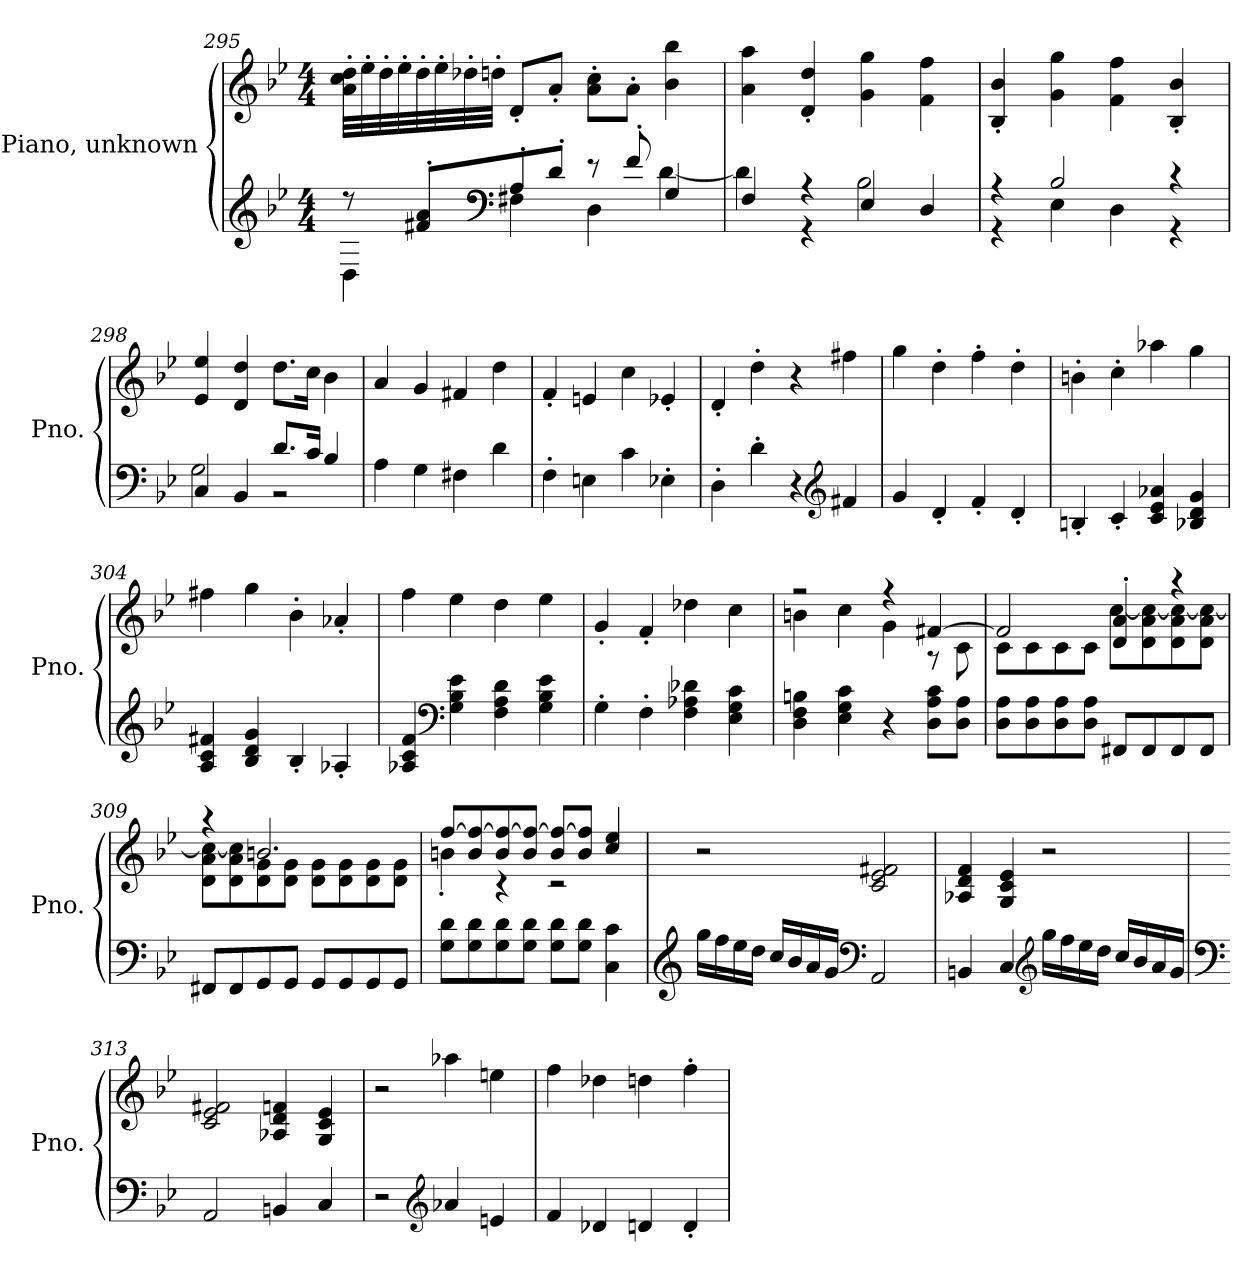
**kern	**kern
*part1	*part1
*staff2	*staff1
*I"Piano, unknown	*
*I'Pno.	*
!!LO:LB:g=z
*clefG2	*clefG2
*k[b-e-]	*k[b-e-]
*M4/4	*M4/4
=295	=295
*^	*
8r	4D\	32a\' 32cc\' 32dd\'LLL
.	.	32ee-'\
.	.	32dd'\
.	.	32ee-'\
8f#X/' 8a/'L	.	32dd'\
.	.	32ee-'\
.	.	32dd-X'\
.	.	32ddn'\JJJ
*clefF4	*	*
8A'/	4F#X\	8d'/L
8d'/J	.	8a'/J
8r	4D\	8a\' 8cc\'L
8f#'/	.	8a'\J
4G/	[4d\	4b-\ 4bb-\
=296	=296	=296
4F/	4d\]	4a\ 4aa\
4r	4r	4d/' 4dd/'
4E-/	2B-\	4g\ 4gg\
4D/	.	4f\ 4ff\
=297	=297	=297
4r	4r	4B-/' 4b-/'
2B-/	4E-\	4g\ 4gg\
.	4D\	4f\ 4ff\
4r	4r	4B-/' 4b-/'
=298	=298	=298
4C/	2G\	4e-/ 4ee-/
4BB-/	.	4d/ 4dd/
8.d/L	2r	8.dd\L
16c/Jk	.	16cc\Jk
4B-/	.	4b-\
*v	*v	*
=299	=299
4A\	4a/
4G\	4g/
4F#X\	4f#X/
4d\	4dd\
!!LO:LB:g=z
=300	=300
4F'\	4f'/
4En\	4en/
4c\	4cc\
4E-X'\	4e-X'/
=301	=301
4D'\	4d'/
4d'\	4dd'\
4r	4r
*clefG2	*
4f#X/	4ff#X\
=302	=302
4g/	4gg\
4d'/	4dd'\
4f'/	4ff'\
4d'/	4dd'\
=303	=303
4Bn'/	4bn'\
4c'/	4cc'\
4c/ 4e-/ 4a-X/	4aa-X\
4B-X/ 4d/ 4g/	4gg\
=304	=304
4A/ 4c/ 4f#X/	4ff#X\
4B-/ 4d/ 4g/	4gg\
4B-'/	4b-'\
4A-X'/	4a-X'/
=305	=305
4A-X/ 4c/ 4f/	4ff\
*clefF4	*
4G\ 4B-\ 4e-\	4ee-\
4F\ 4A-\ 4d\	4dd\
4G\ 4B-\ 4e-\	4ee-\
!!LO:PB:g=z
=306	=306
4G'\	4g'/
4F'\	4f'/
4F\ 4A-X\ 4d-X\	4dd-X\
4E-\ 4G\ 4c\	4cc\
=307	=307
*	*^
4D\ 4F\ 4Bn\	2r	4bn\
4E-\ 4G\ 4c\	.	4cc\
4r	4r	4g\
8D\ 8A\ 8c\L	[4f#X/	8r
8D\ 8A\J	.	8c\
=308	=308	=308
8D\ 8A\L	2f#/]	8c\L
8D\ 8A\	.	8c\
8D\ 8A\	.	8c\
8D\ 8A\J	.	8c\J
8FF#X/L	4d/' 4a/'	[8cc\L
8FF#/	.	8d\ 8a\ 8cc\_
8FF#/	4r	8d\ 8a\ 8cc\_
8FF#/J	.	8d\ 8a\ 8cc\_J
=309	=309	=309
8FF#X/L	4r	8d\ 8a\ 8cc\_L
8FF#/	.	8d\ 8a\ 8cc\]
8GG/	2.bn/	8d\ 8g\
8GG/J	.	8d\ 8g\J
8GG/L	.	8d\ 8g\L
8GG/	.	8d\ 8g\
8GG/	.	8d\ 8g\
8GG/J	.	8d\ 8g\J
!!LO:LB:g=z	!!
=310	=310	=310
8G\ 8d\L	[8ff/L	4bn'\
8G\ 8d\	8b/ 8ff/_	.
8G\ 8d\	8b/ 8ff/_	4r
8G\ 8d\J	8b/ 8ff/_J	.
8G\ 8d\L	8b/ 8ff/_L	2r
8G\ 8d\J	8b/ 8ff/]J	.
4C\ 4c\	4cc/ 4ee-/	.
*	*v	*v
=311	=311
*clefG2	*
16gg\LL	2r
16ff\	.
16ee-\	.
16dd\JJ	.
16cc/LL	.
16b-/	.
16a/	.
16g/JJ	.
*clefF4	*
2AA/	2c/ 2e-/ 2f#X/
=312	=312
4BBn/	4A-X/ 4d/ 4f/
4C/	4G/ 4c/ 4e-/
*clefG2	*
16gg\LL	2r
16ff\	.
16ee-\	.
16dd\JJ	.
16cc/LL	.
16b-/	.
16a/	.
16g/JJ	.
=313	=313
*clefF4	*
2AA/	2c/ 2e-/ 2f#X/
4BBn/	4A-X/ 4d/ 4fn/
4C/	4G/ 4c/ 4e-/
!!LO:LB:g=z
=314	=314
2r	2r
*clefG2	*
4a-X/	4aa-X\
4en/	4een\
=315	=315
4f/	4ff\
4d-X/	4dd-X\
4dn/	4ddn\
4d'/	4ff'\
=	=
*-	*-
